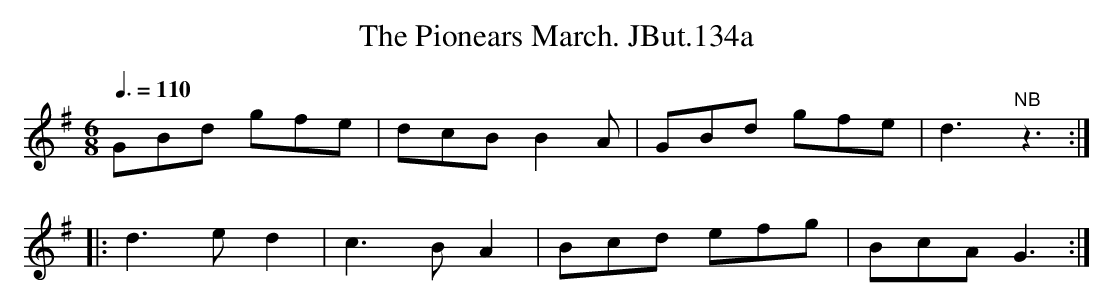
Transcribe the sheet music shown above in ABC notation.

X:1
T:Pionears March. JBut.134a, The
M:6/8
L:1/8
Q:3/8=110
K:G
GBd gfe|dcB B2A|GBd gfe|d3 "NB"z3:|
|:d3 ed2|c3 BA2|Bcd efg|BcA G3:|
